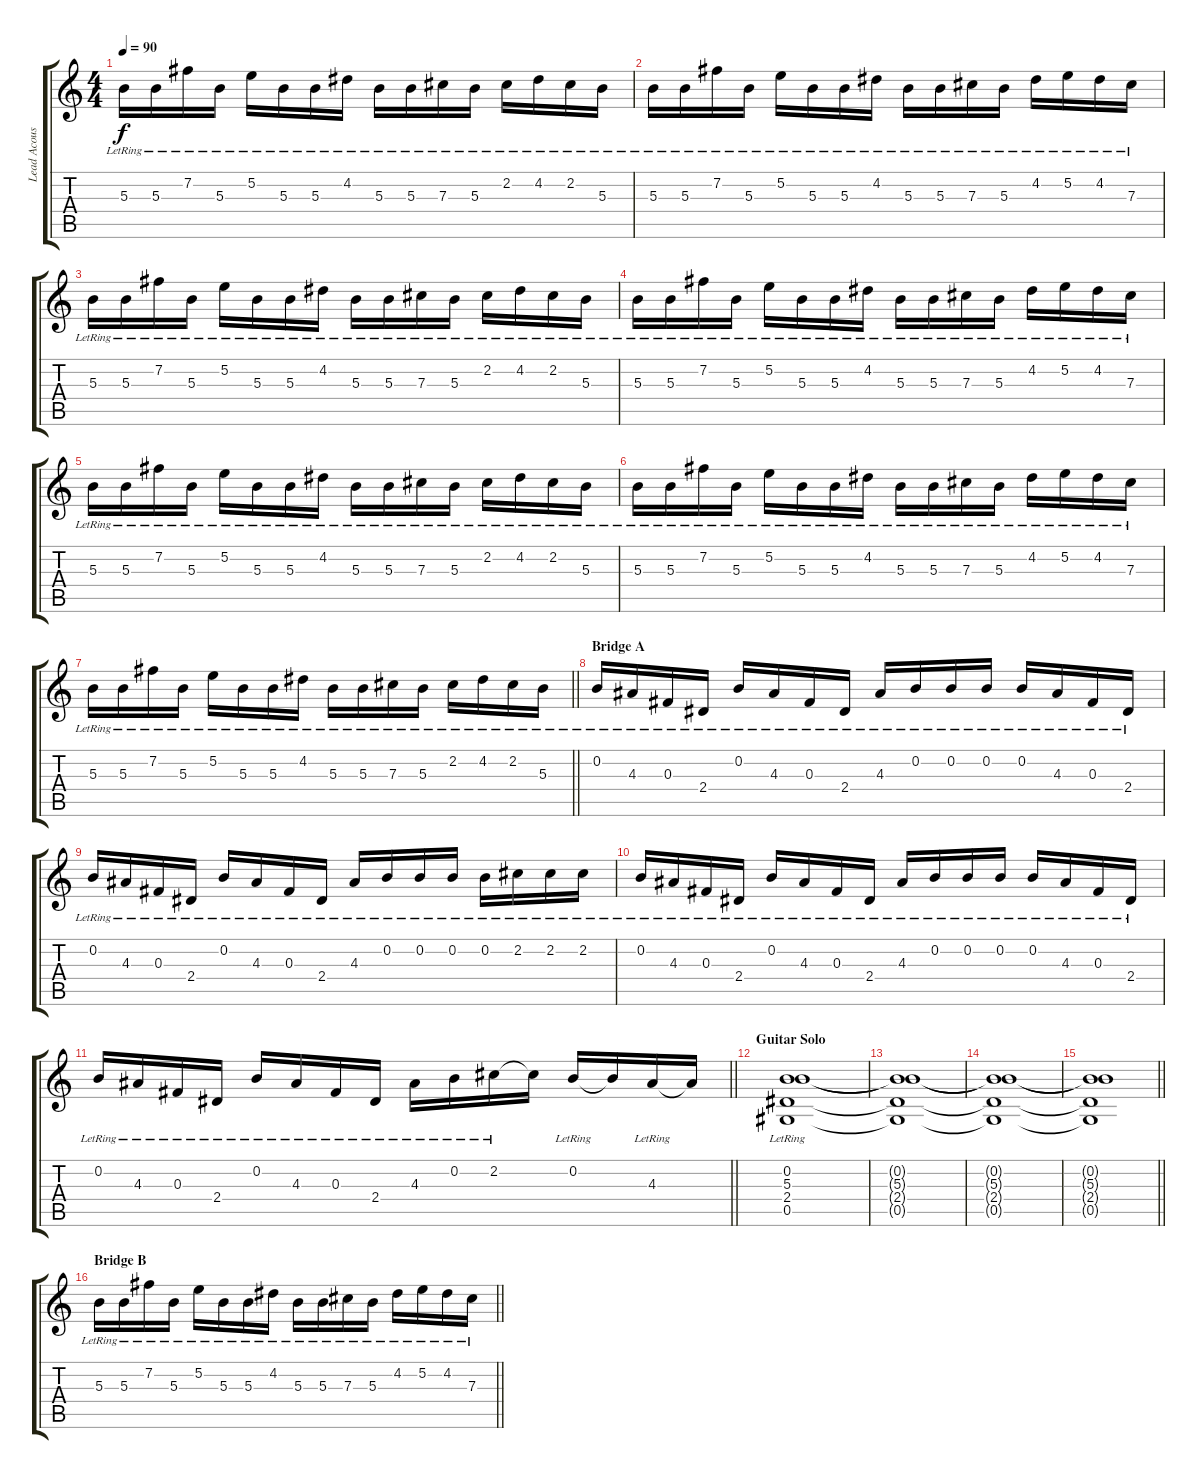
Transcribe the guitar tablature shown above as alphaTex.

\track ("Lead Acoustic Guitar" "Lead Acous") {instrument electricguitarjazz}
\staff {score tabs}
\tuning (Eb4 B3 Gb3 Db3 Ab2 Eb2) {hide}
\ts (4 4)
\tempo 90
\clef g2
\ks c
5.3{lr}.16{dy f} 5.3{lr}.16 7.2{lr}.16 5.3{lr}.16 5.2{lr}.16 5.3{lr}.16 5.3{lr}.16 4.2{lr}.16 5.3{lr}.16 5.3{lr}.16 7.3{lr}.16 5.3{lr}.16 2.2{lr}.16 4.2{lr}.16 2.2{lr}.16 5.3{lr}.16 |
5.3{lr}.16 5.3{lr}.16 7.2{lr}.16 5.3{lr}.16 5.2{lr}.16 5.3{lr}.16 5.3{lr}.16 4.2{lr}.16 5.3{lr}.16 5.3{lr}.16 7.3{lr}.16 5.3{lr}.16 4.2{lr}.16 5.2{lr}.16 4.2{lr}.16 7.3{lr}.16 |
5.3{lr}.16 5.3{lr}.16 7.2{lr}.16 5.3{lr}.16 5.2{lr}.16 5.3{lr}.16 5.3{lr}.16 4.2{lr}.16 5.3{lr}.16 5.3{lr}.16 7.3{lr}.16 5.3{lr}.16 2.2{lr}.16 4.2{lr}.16 2.2{lr}.16 5.3{lr}.16 |
5.3{lr}.16 5.3{lr}.16 7.2{lr}.16 5.3{lr}.16 5.2{lr}.16 5.3{lr}.16 5.3{lr}.16 4.2{lr}.16 5.3{lr}.16 5.3{lr}.16 7.3{lr}.16 5.3{lr}.16 4.2{lr}.16 5.2{lr}.16 4.2{lr}.16 7.3{lr}.16 |
5.3{lr}.16 5.3{lr}.16 7.2{lr}.16 5.3{lr}.16 5.2{lr}.16 5.3{lr}.16 5.3{lr}.16 4.2{lr}.16 5.3{lr}.16 5.3{lr}.16 7.3{lr}.16 5.3{lr}.16 2.2{lr}.16 4.2{lr}.16 2.2{lr}.16 5.3{lr}.16 |
5.3{lr}.16 5.3{lr}.16 7.2{lr}.16 5.3{lr}.16 5.2{lr}.16 5.3{lr}.16 5.3{lr}.16 4.2{lr}.16 5.3{lr}.16 5.3{lr}.16 7.3{lr}.16 5.3{lr}.16 4.2{lr}.16 5.2{lr}.16 4.2{lr}.16 7.3{lr}.16 |
\barLineRight lightlight
5.3{lr}.16 5.3{lr}.16 7.2{lr}.16 5.3{lr}.16 5.2{lr}.16 5.3{lr}.16 5.3{lr}.16 4.2{lr}.16 5.3{lr}.16 5.3{lr}.16 7.3{lr}.16 5.3{lr}.16 2.2{lr}.16 4.2{lr}.16 2.2{lr}.16 5.3{lr}.16 |
\section ("" "Bridge A")
0.2{lr}.16 4.3{lr}.16 0.3{lr}.16 2.4{lr}.16 0.2{lr}.16 4.3{lr}.16 0.3{lr}.16 2.4{lr}.16 4.3{lr}.16 0.2{lr}.16 0.2{lr}.16 0.2{lr}.16 0.2{lr}.16 4.3{lr}.16 0.3{lr}.16 2.4{lr}.16 |
0.2{lr}.16 4.3{lr}.16 0.3{lr}.16 2.4{lr}.16 0.2{lr}.16 4.3{lr}.16 0.3{lr}.16 2.4{lr}.16 4.3{lr}.16 0.2{lr}.16 0.2{lr}.16 0.2{lr}.16 0.2{lr}.16 2.2{lr}.16 2.2{lr}.16 2.2{lr}.16 |
0.2{lr}.16 4.3{lr}.16 0.3{lr}.16 2.4{lr}.16 0.2{lr}.16 4.3{lr}.16 0.3{lr}.16 2.4{lr}.16 4.3{lr}.16 0.2{lr}.16 0.2{lr}.16 0.2{lr}.16 0.2{lr}.16 4.3{lr}.16 0.3{lr}.16 2.4{lr}.16 |
\barLineRight lightlight
0.2{lr}.16 4.3{lr}.16 0.3{lr}.16 2.4{lr}.16 0.2{lr}.16 4.3{lr}.16 0.3{lr}.16 2.4{lr}.16 4.3{lr}.16 0.2{lr}.16 2.2{lr}.16 2.2{t}.16 0.2{lr}.16 0.2{t}.16 4.3{lr}.16 4.3{t}.16 |
\section ("" "Guitar Solo")
(0.2{lr} 5.3{lr} 2.4{lr} 0.5{lr}).1{volume 0} |
(0.2{t} 5.3{t} 2.4{t} 0.5{t}).1 |
(0.2{t} 5.3{t} 2.4{t} 0.5{t}).1 |
\barLineRight lightlight
(0.2{t} 5.3{t} 2.4{t} 0.5{t}).1 |
\section ("" "Bridge B")
\barLineRight lightlight
5.3{lr}.16{volume 10 instrument electricguitarjazz} 5.3{lr}.16 7.2{lr}.16 5.3{lr}.16 5.2{lr}.16 5.3{lr}.16 5.3{lr}.16 4.2{lr}.16 5.3{lr}.16 5.3{lr}.16 7.3{lr}.16 5.3{lr}.16 4.2{lr}.16 5.2{lr}.16 4.2{lr}.16 7.3{lr}.16
